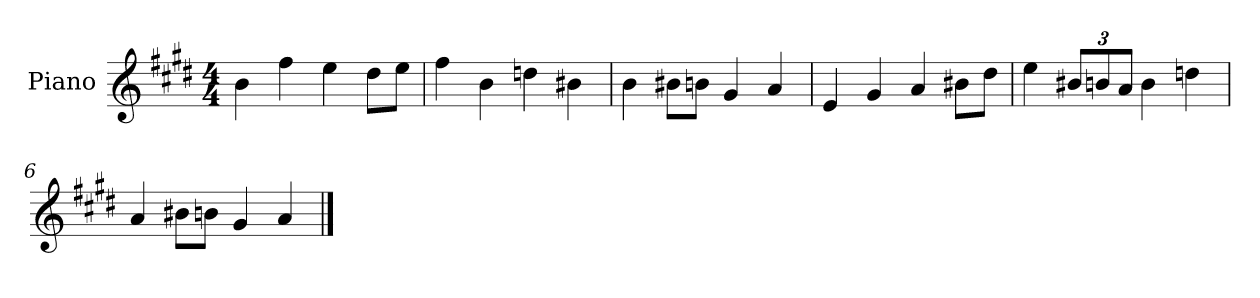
**kern
*part1
*staff1
*I"Piano
*I'P-no
*clefG2
*k[f#c#g#d#]
*M4/4
*MM90
=1
4b\
4ff#\
4ee\
8dd#\L
8ee\J
=2
4ff#\
4b\
4ddn\
4b#X\
=3
4b\
8b#X\L
8bn\J
4g#/
4a/
=4
4e/
4g#/
4a/
8b#X\L
8dd#\J
=5
4ee\
*Xbrackettup
12b#X/L
12bn/
12a/J
4b\
4ddn\
!!LO:LB:g=z
=6
4a/
8b#X\L
8bn\J
4g#/
4a/
==
*-
